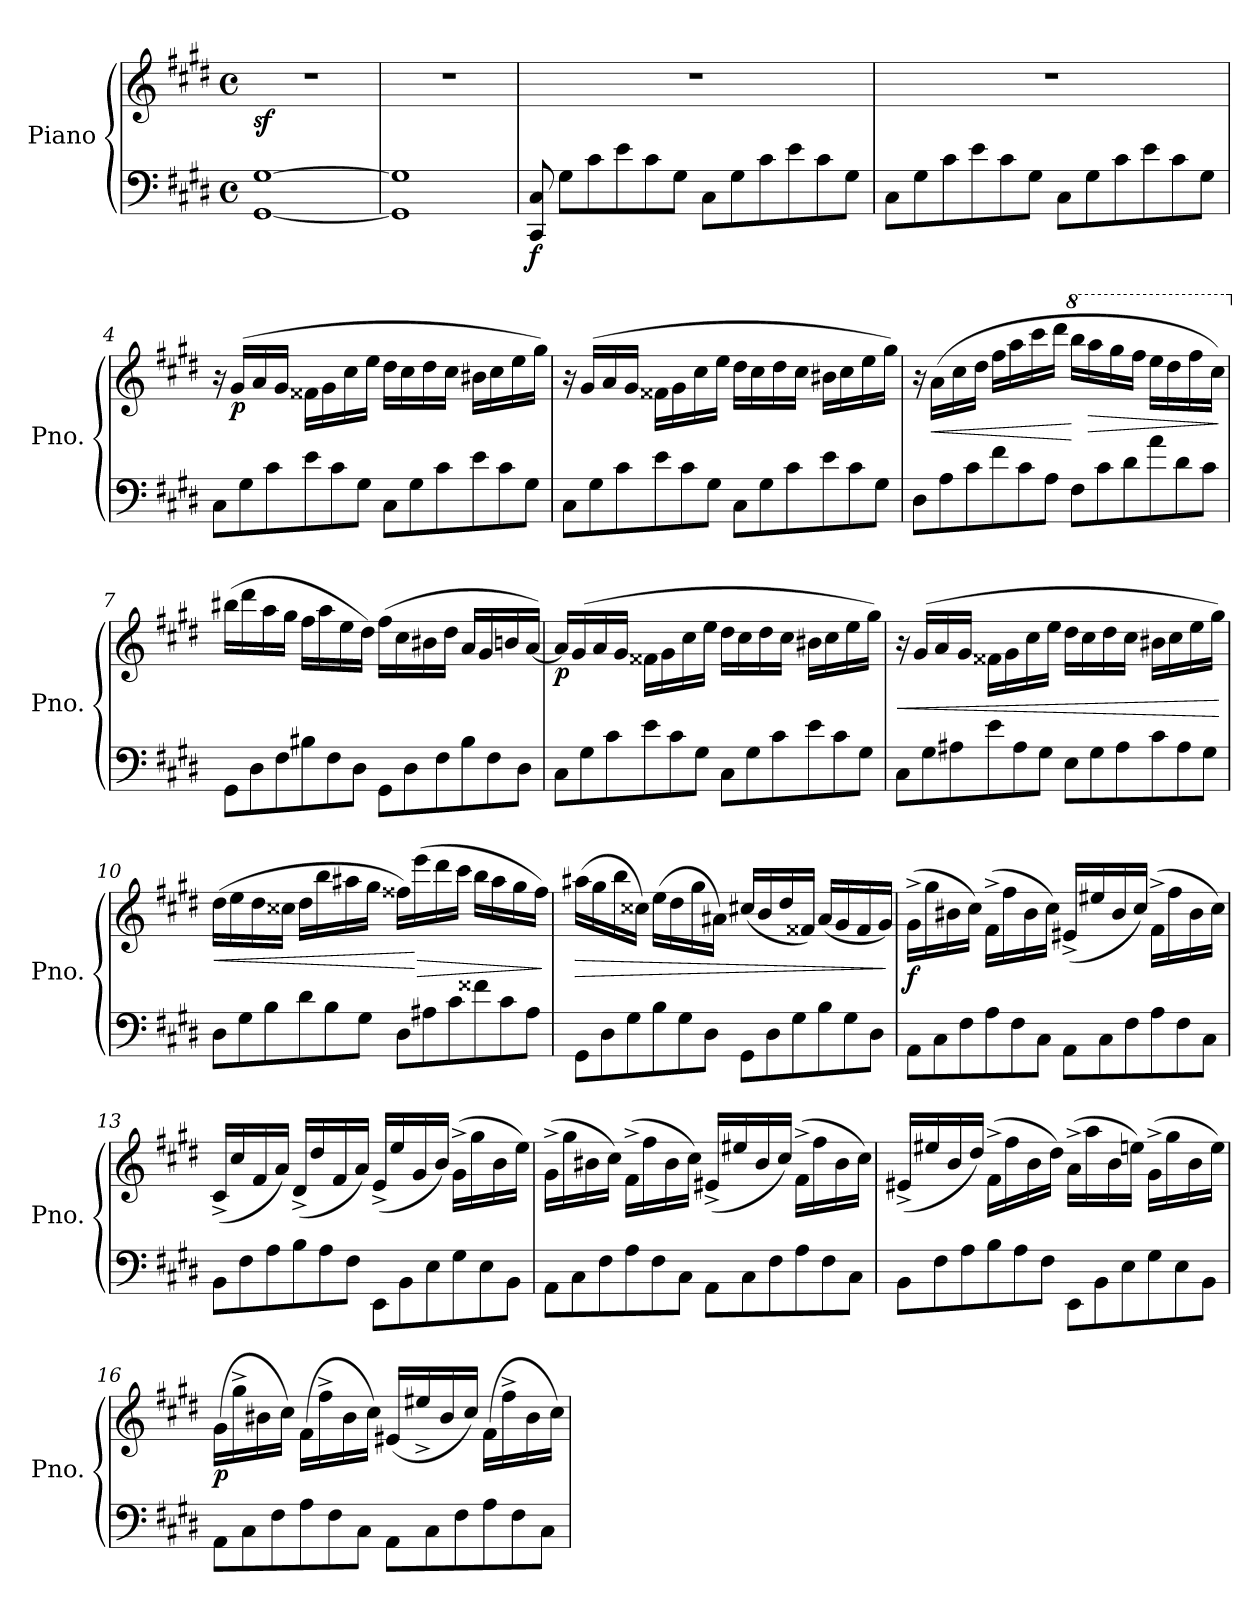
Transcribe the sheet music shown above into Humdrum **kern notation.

**kern	**kern	**dynam
*part1	*part1	*part1
*staff2	*staff1	*staff1/2
*I"Piano	*	*
*I'Pno.	*	*
*clefF4	*clefG2	*
*k[f#c#g#d#]	*k[f#c#g#d#]	*
*M4/4	*M4/4	*
*met(c)	*met(c)	*
=	=	=
!	!	!LO:DY:b
[1GG# [1G#	1r	sf
=1	=1	=1
1GG#] 1G#]	1r	.
=2	=2	=2
*Xtuplet	*	*
!	!	!LO:DY:b=2
12CC#/ 12C#/	1r	f
12G#\L	.	.
12c#\	.	.
12e\	.	.
12c#\	.	.
12G#\J	.	.
12C#\L	.	.
12G#\	.	.
12c#\	.	.
12e\	.	.
12c#\	.	.
12G#\J	.	.
=3	=3	=3
12C#\L	1r	.
12G#\	.	.
12c#\	.	.
12e\	.	.
12c#\	.	.
12G#\J	.	.
12C#\L	.	.
12G#\	.	.
12c#\	.	.
12e\	.	.
12c#\	.	.
12G#\J	.	.
!!LO:LB:g=z
=4	=4	=4
12C#\L	16r	.
!	!	!LO:DY:b
.	(16g#/LL	p
12G#\	.	.
.	16a/	.
12c#\	.	.
.	16g#/JJ	.
12e\	16f##X\LL	.
.	16g#\	.
12c#\	.	.
.	16cc#\	.
12G#\J	.	.
.	16ee\JJ	.
12C#\L	16dd#\LL	.
.	16cc#\	.
12G#\	.	.
.	16dd#\	.
12c#\	.	.
.	16cc#\JJ	.
12e\	16b#X\LL	.
.	16cc#\	.
12c#\	.	.
.	16ee\	.
12G#\J	.	.
.	16gg#\JJ)	.
=5	=5	=5
12C#\L	16r	.
.	(16g#/LL	.
12G#\	.	.
.	16a/	.
12c#\	.	.
.	16g#/JJ	.
12e\	16f##X\LL	.
.	16g#\	.
12c#\	.	.
.	16cc#\	.
12G#\J	.	.
.	16ee\JJ	.
12C#\L	16dd#\LL	.
.	16cc#\	.
12G#\	.	.
.	16dd#\	.
12c#\	.	.
.	16cc#\JJ	.
12e\	16b#X\LL	.
.	16cc#\	.
12c#\	.	.
.	16ee\	.
12G#\J	.	.
.	16gg#\JJ)	.
!!LO:LB:g=z
=6	=6	=6
12D#\L	16r	.
!	!	!LO:HP:b
.	(16a\LL	<
12A\	.	.
.	16cc#\	.
12c#\	.	.
.	16dd#\JJ	.
12f#\	16ff#\LL	.
.	16aa\	.
12c#\	.	.
.	16ccc#\	.
12A\J	.	.
.	16ddd#\JJ	.
*	*8va	*
12F#\L	16bbb\LL	[
!	!	!LO:HP:b
.	16aaa\	>
12c#\	.	.
.	16ggg#\	.
12d#\	.	.
.	16fff#\JJ	.
12a\	16eee\LL	.
.	16ddd#\	.
12d#\	.	.
.	16fff#\	.
12c#\J	.	.
.	16ccc#\JJ)	.
.	.	]
=7	=7	=7
*	*X8va	*
12GG#\L	(16bb#X\LL	.
.	16ddd#\	.
12D#\	.	.
.	16aa\	.
12F#\	.	.
.	16gg#\JJ	.
12B#X\	16ff#\LL	.
.	16aa\	.
12F#\	.	.
.	16ee\	.
12D#\J	.	.
.	16dd#\JJ)	.
12GG#\L	(16ff#\LL	.
.	16cc#\	.
12D#\	.	.
.	16b#X\	.
12F#\	.	.
.	16dd#\JJ	.
12B#\	16a/LL	.
.	16g#/	.
12F#\	.	.
.	16bn/	.
12D#\J	.	.
.	[16a/JJ)	.
!!LO:LB:g=z
=8	=8	=8
!	!	!LO:DY:b
12C#\L	16a/LL]	p
.	(16g#/	.
12G#\	.	.
.	16a/	.
12c#\	.	.
.	16g#/JJ	.
12e\	16f##X\LL	.
.	16g#\	.
12c#\	.	.
.	16cc#\	.
12G#\J	.	.
.	16ee\JJ	.
12C#\L	16dd#\LL	.
.	16cc#\	.
12G#\	.	.
.	16dd#\	.
12c#\	.	.
.	16cc#\JJ	.
12e\	16b#X\LL	.
.	16cc#\	.
12c#\	.	.
.	16ee\	.
12G#\J	.	.
.	16gg#\JJ)	.
=9	=9	=9
!	!	!LO:HP:b
12C#\L	16r	<
.	(16g#/LL	.
12G#\	.	.
.	16a/	.
12A#X\	.	.
.	16g#/JJ	.
12e\	16f##X\LL	.
.	16g#\	.
12A#\	.	.
.	16cc#\	.
12G#\J	.	.
.	16ee\JJ	.
12E\L	16dd#\LL	.
.	16cc#\	.
12G#\	.	.
.	16dd#\	.
12A#\	.	.
.	16cc#\JJ	.
12c#\	16b#X\LL	.
.	16cc#\	.
12A#\	.	.
.	16ee\	.
12G#\J	.	.
.	16gg#\JJ)	.
.	.	[
!!LO:LB:g=z
=10	=10	=10
!	!	!LO:HP:b
12D#\L	(16dd#\LL	<
.	16ee\	.
12G#\	.	.
.	16dd#\	.
12B\	.	.
.	16cc##X\JJ	.
12d#\	16dd#\LL	.
.	16bb\	.
12B\	.	.
.	16aa#X\	.
12G#\J	.	.
.	16gg#\JJ	.
12D#\L	16ff##X\LL)	.
!	!	!LO:HP:n=1:b
.	(16eee\	[ >
12A#X\	.	.
.	16ddd#\	.
12c#\	.	.
.	16ccc#\JJ	.
12f##X\	16bb\LL	.
.	16aa#\	.
12c#\	.	.
.	16gg#\	.
12A#\J	.	.
.	16ff##\JJ)	.
.	.	]
=11	=11	=11
!	!	!LO:HP:b
12GG#\L	(16aa#X\LL	>
.	16gg#\	.
12D#\	.	.
.	16bb\	.
12G#\	.	.
.	16cc##X\JJ)	.
12B\	(16ee\LL	.
.	16dd#\	.
12G#\	.	.
.	16gg#\	.
12D#\J	.	.
.	16a#X\JJ)	.
12GG#\L	(16cc#X/LL	.
.	16b/	.
12D#\	.	.
.	16dd#/	.
12G#\	.	.
.	16f##X/JJ)	.
12B\	(16a#/LL	.
.	16g#/	.
12G#\	.	.
.	16f##/	.
12D#\J	.	.
.	16g#/JJ)	.
.	.	]
!!LO:PB:g=z
=12	=12	=12
!	!	!LO:DY:b
12AA\L	(16g#^\LL	f
.	16gg#\	.
12C#\	.	.
.	16b#X\	.
12F#\	.	.
.	16cc#\JJ)	.
12A\	(16f#^\LL	.
.	16ff#\	.
12F#\	.	.
.	16b#\	.
12C#\J	.	.
.	16cc#\JJ)	.
12AA\L	(16e#X^/LL	.
.	16ee#X/	.
12C#\	.	.
.	16b#/	.
12F#\	.	.
.	16cc#/JJ)	.
12A\	(16f#^\LL	.
.	16ff#\	.
12F#\	.	.
.	16b#\	.
12C#\J	.	.
.	16cc#\JJ)	.
=13	=13	=13
12BB\L	(16c#^/LL	.
.	16cc#/	.
12F#\	.	.
.	16f#/	.
12A\	.	.
.	16a/JJ)	.
12B\	(16d#^/LL	.
.	16dd#/	.
12A\	.	.
.	16f#/	.
12F#\J	.	.
.	16a/JJ)	.
12EE\L	(16e^/LL	.
.	16ee/	.
12BB\	.	.
.	16g#/	.
12E\	.	.
.	16b/JJ)	.
12G#\	(16g#^\LL	.
.	16gg#\	.
12E\	.	.
.	16b\	.
12BB\J	.	.
.	16ee\JJ)	.
!!LO:LB:g=z
=14	=14	=14
12AA\L	(16g#^\LL	.
.	16gg#\	.
12C#\	.	.
.	16b#X\	.
12F#\	.	.
.	16cc#\JJ)	.
12A\	(16f#^\LL	.
.	16ff#\	.
12F#\	.	.
.	16b#\	.
12C#\J	.	.
.	16cc#\JJ)	.
12AA\L	(16e#X^/LL	.
.	16ee#X/	.
12C#\	.	.
.	16b#/	.
12F#\	.	.
.	16cc#/JJ)	.
12A\	(16f#^\LL	.
.	16ff#\	.
12F#\	.	.
.	16b#\	.
12C#\J	.	.
.	16cc#\JJ)	.
=15	=15	=15
12BB\L	(16e#X^/LL	.
.	16ee#X/	.
12F#\	.	.
.	16b/	.
12A\	.	.
.	16dd#/JJ)	.
12B\	(16f#^\LL	.
.	16ff#\	.
12A\	.	.
.	16b\	.
12F#\J	.	.
.	16dd#\JJ)	.
12EE\L	(16a^\LL	.
.	16aa\	.
12BB\	.	.
.	16b\	.
12E\	.	.
.	16een\JJ)	.
12G#\	(16g#^\LL	.
.	16gg#\	.
12E\	.	.
.	16b\	.
12BB\J	.	.
.	16ee\JJ)	.
!!LO:LB:g=z
=16	=16	=16
!	!	!LO:DY:b
12AA\L	(16g#\LL	p
.	16gg#^\	.
12C#\	.	.
.	16b#X\	.
12F#\	.	.
.	16cc#\JJ)	.
12A\	(16f#\LL	.
.	16ff#^\	.
12F#\	.	.
.	16b#\	.
12C#\J	.	.
.	16cc#\JJ)	.
12AA\L	(16e#X/LL	.
.	16ee#X^/	.
12C#\	.	.
.	16b#/	.
12F#\	.	.
.	16cc#/JJ)	.
12A\	(16f#\LL	.
.	16ff#^\	.
12F#\	.	.
.	16b#\	.
12C#\J	.	.
.	16cc#\JJ)	.
=	=	=
*-	*-	*-
